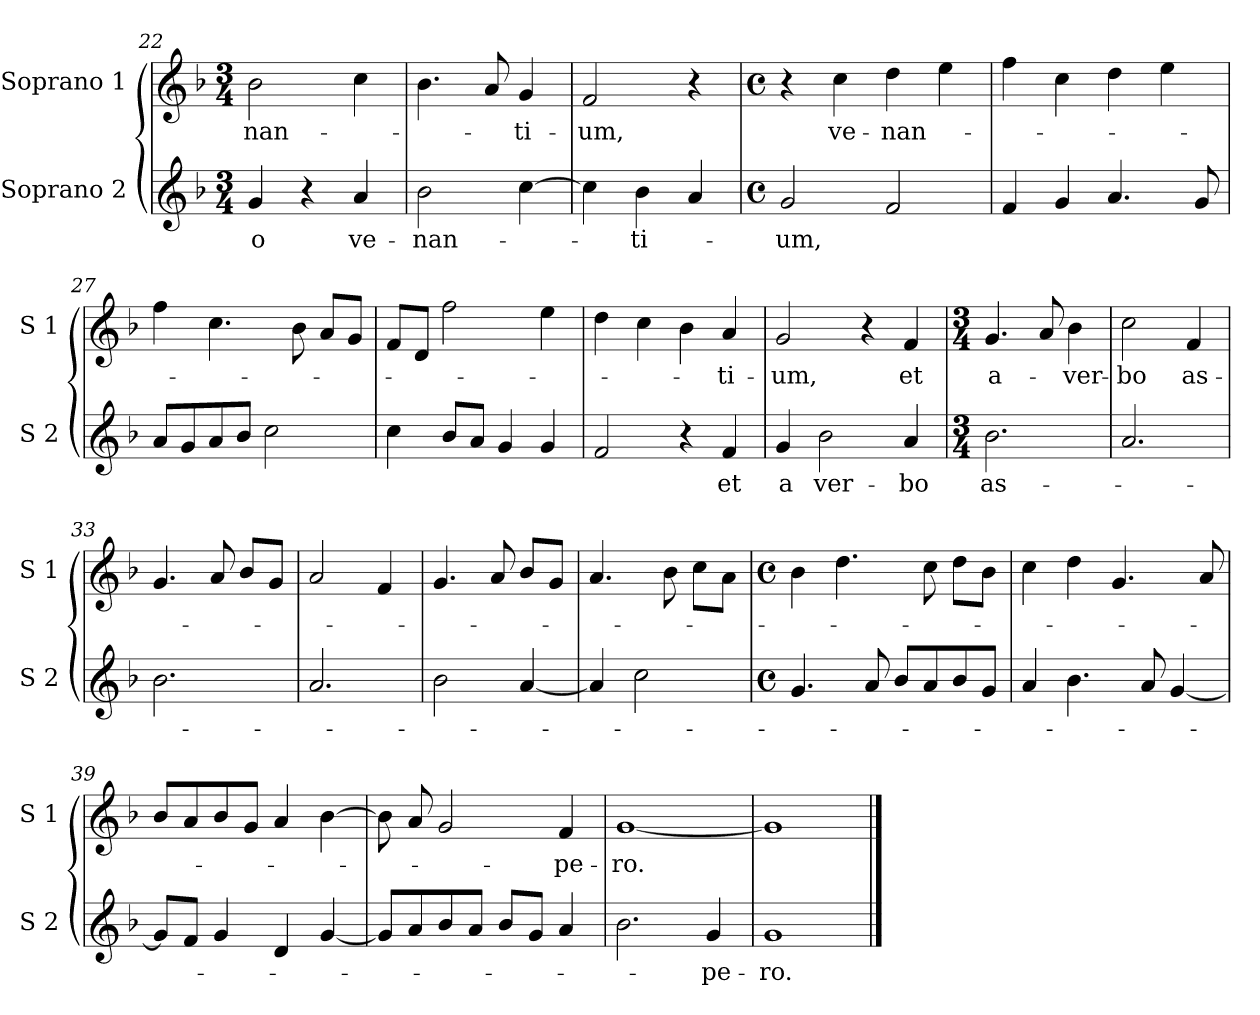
**kern	**text	**kern	**text
*part2	*part2	*part1	*part1
*staff2	*staff2	*staff1	*staff1
*I"Soprano 2	*	*I"Soprano 1	*
*I'S 2	*	*I'S 1	*
!!LO:PB:g=z
*clefG2	*	*clefG2	*
*k[b-]	*	*k[b-]	*
*F:	*	*F:	*
*M3/4	*	*M3/4	*
=22	=22	=22	=22
!	!LO:LY:b	!	!LO:LY:b
4g/	-o	2b-\	-nan-
4r	.	.	.
!	!LO:LY:b	!	!
4a/	ve-	4cc\	.
=23	=23	=23	=23
!	!LO:LY:b	!	!
2b-\	-nan-	4.b-\	.
.	.	8a/	.
!	!	!	!LO:LY:b
[4cc\	.	4g/	-ti-
=24	=24	=24	=24
!	!	!	!LO:LY:b
4cc\]	.	2f/	-um,
!	!LO:LY:b	!	!
4b-\	-ti-	.	.
4a/	.	4r	.
=25	=25	=25	=25
*M4/4	*	*M4/4	*
*met(c)	*	*met(c)	*
!	!LO:LY:b	!	!
2g/	-um,	4r	.
!	!	!	!LO:LY:b
.	.	4cc\	ve-
!	!	!	!LO:LY:b
2f/	.	4dd\	-nan-
.	.	4ee\	.
=26	=26	=26	=26
4f/	.	4ff\	.
4g/	.	4cc\	.
4.a/	.	4dd\	.
.	.	4ee\	.
8g/	.	.	.
!!LO:LB:g=z
=27	=27	=27	=27
8a/L	.	4ff\	.
8g/	.	.	.
8a/	.	4.cc\	.
8b-/J	.	.	.
2cc\	.	.	.
.	.	8b-\	.
.	.	8a/L	.
.	.	8g/J	.
=28	=28	=28	=28
4cc\	.	8f/L	.
.	.	8d/J	.
8b-/L	.	2ff\	.
8a/J	.	.	.
4g/	.	.	.
4g/	.	4ee\	.
=29	=29	=29	=29
2f/	.	4dd\	.
.	.	4cc\	.
4r	.	4b-\	.
!	!LO:LY:b	!	!LO:LY:b
4f/	et	4a/	-ti-
=30	=30	=30	=30
!	!LO:LY:b	!	!LO:LY:b
4g/	a	2g/	-um,
!	!LO:LY:b	!	!
2b-\	ver-	.	.
.	.	4r	.
!	!LO:LY:b	!	!LO:LY:b
4a/	-bo	4f/	et
=31	=31	=31	=31
*M3/4	*	*M3/4	*
!	!LO:LY:b	!	!LO:LY:b
2.b-\	as-	4.g/	a-
.	.	8a/	.
!	!	!	!LO:LY:b
.	.	4b-\	-ver-
=32	=32	=32	=32
!	!	!	!LO:LY:b
2.a/	.	2cc\	-bo
!	!	!	!LO:LY:b
.	.	4f/	as-
!!LO:LB:g=z
=33	=33	=33	=33
2.b-\	.	4.g/	.
.	.	8a/	.
.	.	8b-/L	.
.	.	8g/J	.
=34	=34	=34	=34
2.a/	.	2a/	.
.	.	4f/	.
=35	=35	=35	=35
2b-\	.	4.g/	.
.	.	8a/	.
[4a/	.	8b-/L	.
.	.	8g/J	.
=36	=36	=36	=36
4a/]	.	4.a/	.
2cc\	.	.	.
.	.	8b-\	.
.	.	8cc\L	.
.	.	8a\J	.
=37	=37	=37	=37
*M4/4	*	*M4/4	*
*met(c)	*	*met(c)	*
4.g/	.	4b-\	.
.	.	4.dd\	.
8a/	.	.	.
8b-/L	.	.	.
8a/	.	8cc\	.
8b-/	.	8dd\L	.
8g/J	.	8b-\J	.
!!LO:LB:g=z
=38	=38	=38	=38
4a/	.	4cc\	.
4.b-\	.	4dd\	.
.	.	4.g/	.
8a/	.	.	.
[4g/	.	.	.
.	.	8a/	.
=39	=39	=39	=39
8g/L]	.	8b-/L	.
8f/J	.	8a/	.
4g/	.	8b-/	.
.	.	8g/J	.
4d/	.	4a/	.
[4g/	.	[4b-\	.
=40	=40	=40	=40
8g/L]	.	8b-\]	.
8a/	.	8a/	.
8b-/	.	2g/	.
8a/J	.	.	.
8b-/L	.	.	.
8g/J	.	.	.
!	!	!	!LO:LY:b
4a/	.	4f/	-pe-
=41	=41	=41	=41
!	!	!	!LO:LY:b
2.b-\	.	[1g	-ro.
!	!LO:LY:b	!	!
4g/	-pe-	.	.
=42	=42	=42	=42
!	!LO:LY:b	!	!
1g	-ro.	1g]	.
==	==	==	==
*-	*-	*-	*-
